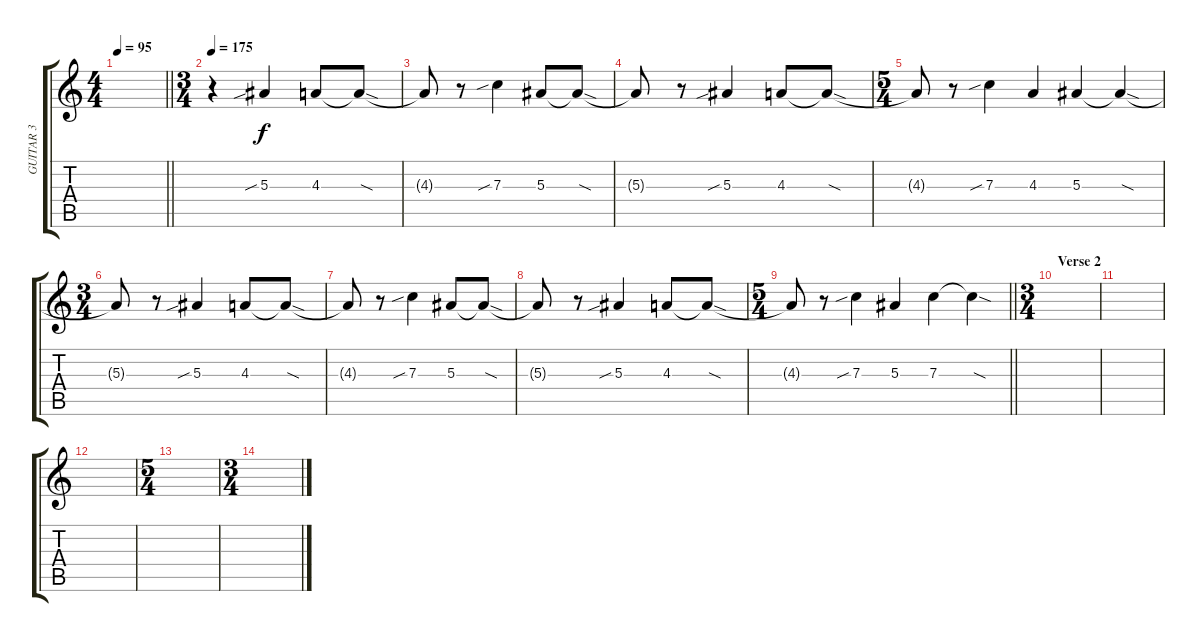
\track ("GUITAR 3" "GUITAR 3") {instrument distortionguitar}
\staff {score tabs}
\tuning (D4 A3 F3 C3 G2 D2) {hide}
\ts (4 4)
\tempo 95
\clef g2
\barLineRight lightlight
\ks c
|
\ts (3 4)
\tempo 175
r.4{volume 6} 5.3{sib}.4 4.3.8 4.3{sod t}.8 |
4.3{t}.8 r.8 7.3{sib}.4 5.3.8 5.3{sod t}.8 |
5.3{t}.8 r.8 5.3{sib}.4 4.3.8 4.3{sod t}.8 |
\ts (5 4)
4.3{t}.8 r.8 7.3{sib}.4 4.3.4 5.3.4 5.3{sod t}.4 |
\ts (3 4)
5.3{t}.8 r.8 5.3{sib}.4 4.3.8 4.3{sod t}.8 |
4.3{t}.8 r.8 7.3{sib}.4 5.3.8 5.3{sod t}.8 |
5.3{t}.8 r.8 5.3{sib}.4 4.3.8 4.3{sod t}.8 |
\ts (5 4)
\barLineRight lightlight
4.3{t}.8 r.8 7.3{sib}.4 5.3.4 7.3.4 7.3{sod t}.4 |
\ts (3 4)
\section ("" "Verse 2")
|
|
|
\ts (5 4)
|
\ts (3 4)
